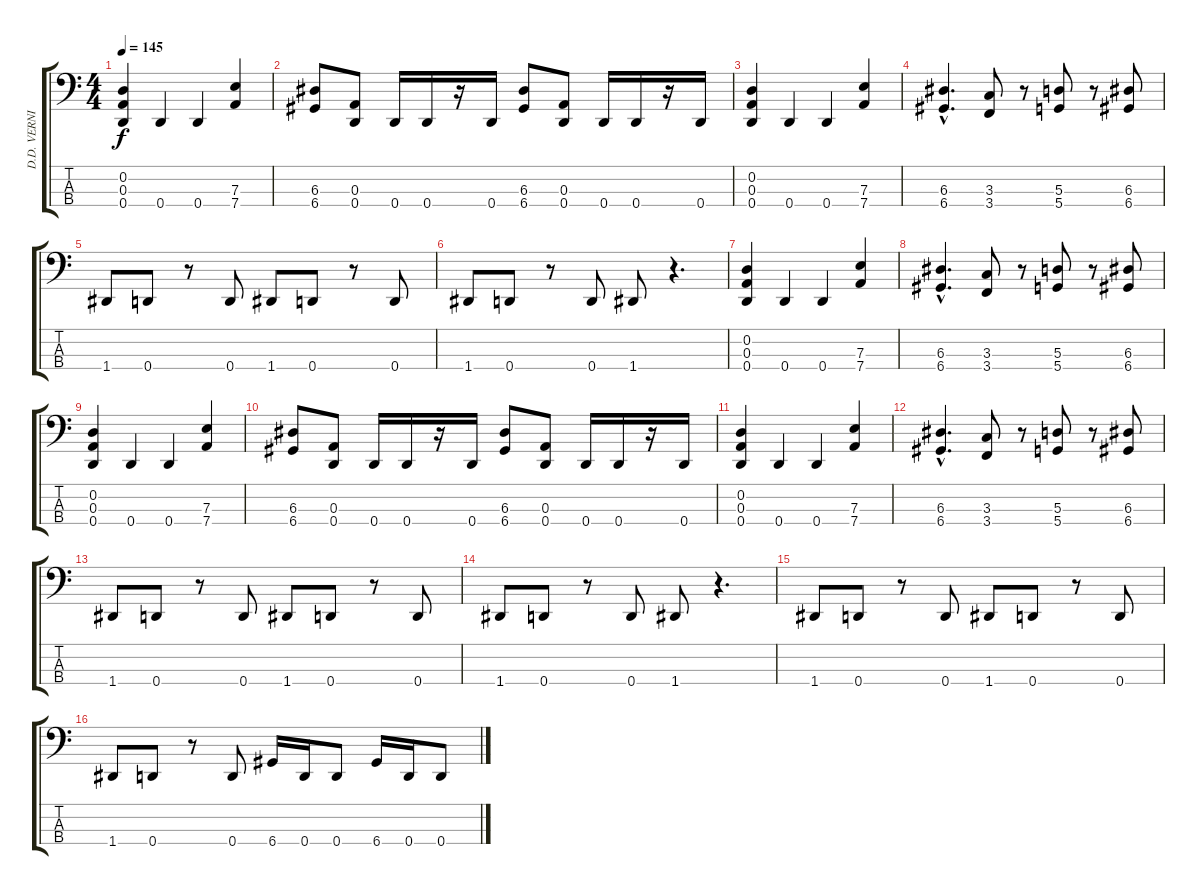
\track ("D.D. VERNI - bass" "D.D. VERNI") {instrument slapbass1}
\staff {score tabs}
\tuning (G2 D2 A1 D1) {hide}
\ts (4 4)
\tempo 145
\clef f4
\ks c
(0.2 0.3 0.4).4{dy f} 0.4.4 0.4.4 (7.3 7.4).4 |
(6.3 6.4).8 (0.3 0.4).8 0.4.16 0.4.16 r.16 0.4.16 (6.3 6.4).8 (0.3 0.4).8 0.4.16 0.4.16 r.16 0.4.16 |
(0.2 0.3 0.4).4 0.4.4 0.4.4 (7.3 7.4).4 |
(6.3{hac} 6.4{hac}).4{d} (3.3 3.4).8 r.8 (5.3 5.4).8 r.8 (6.3 6.4).8 |
1.4.8 0.4.8 r.8 0.4.8 1.4.8 0.4.8 r.8 0.4.8 |
1.4.8 0.4.8 r.8 0.4.8 1.4.8 r.4{d} |
(0.2 0.3 0.4).4 0.4.4 0.4.4 (7.3 7.4).4 |
(6.3{hac} 6.4{hac}).4{d} (3.3 3.4).8 r.8 (5.3 5.4).8 r.8 (6.3 6.4).8 |
(0.2 0.3 0.4).4 0.4.4 0.4.4 (7.3 7.4).4 |
(6.3 6.4).8 (0.3 0.4).8 0.4.16 0.4.16 r.16 0.4.16 (6.3 6.4).8 (0.3 0.4).8 0.4.16 0.4.16 r.16 0.4.16 |
(0.2 0.3 0.4).4 0.4.4 0.4.4 (7.3 7.4).4 |
(6.3{hac} 6.4{hac}).4{d} (3.3 3.4).8 r.8 (5.3 5.4).8 r.8 (6.3 6.4).8 |
1.4.8 0.4.8 r.8 0.4.8 1.4.8 0.4.8 r.8 0.4.8 |
1.4.8 0.4.8 r.8 0.4.8 1.4.8 r.4{d} |
1.4.8 0.4.8 r.8 0.4.8 1.4.8 0.4.8 r.8 0.4.8 |
1.4.8 0.4.8 r.8 0.4.8 6.4.16 0.4.16 0.4.8 6.4.16 0.4.16 0.4.8
